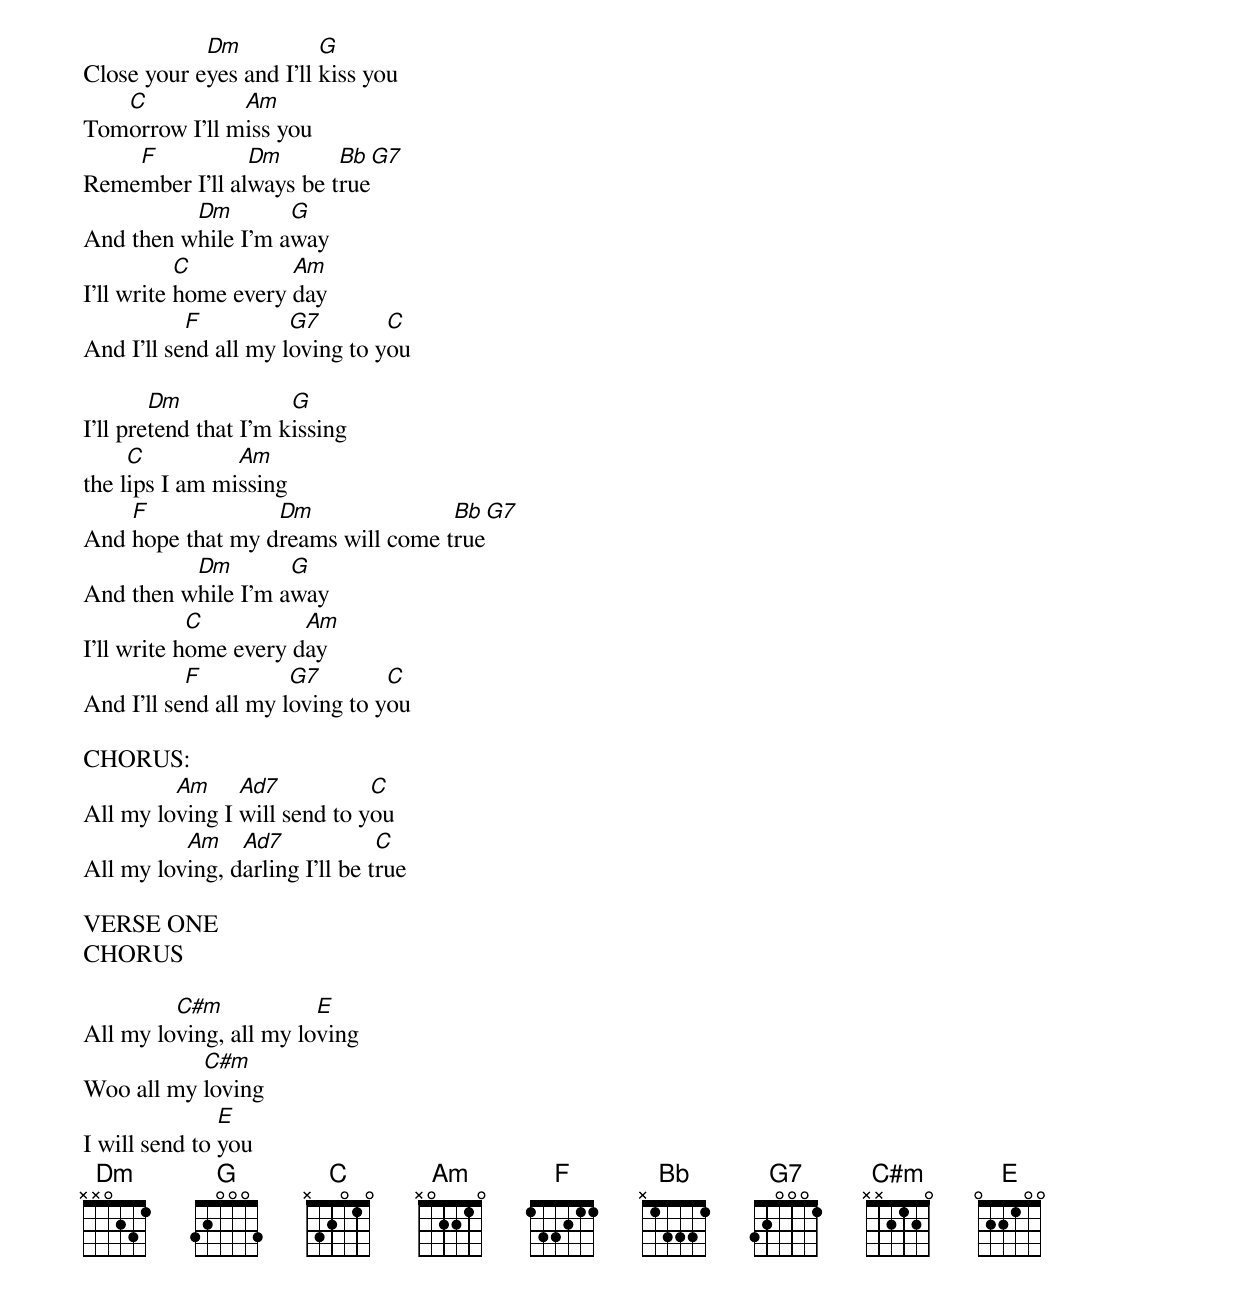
            Dm           G
Close your eyes and I'll kiss you
   C           Am
Tomorrow I'll miss you
    F           Dm       Bb   G7
Remember I'll always be true
          Dm        G
And then while I'm away
           C          Am
I'll write home every day
           F          G7        C
And I'll send all my loving to you

        Dm             G
I'll pretend that I'm kissing
     C          Am
the lips I am missing
    F             Dm               Bb   G7
And hope that my dreams will come true
          Dm        G
And then while I'm away
            C          Am
I'll write home every day
           F          G7        C
And I'll send all my loving to you

CHORUS:
         Am     Ad7           C
All my loving I will send to you
          Am    Ad7             C
All my loving, darling I'll be true

VERSE ONE
CHORUS

         C#m            E
All my loving, all my loving
           C#m
Woo all my loving
               E
I will send to you
